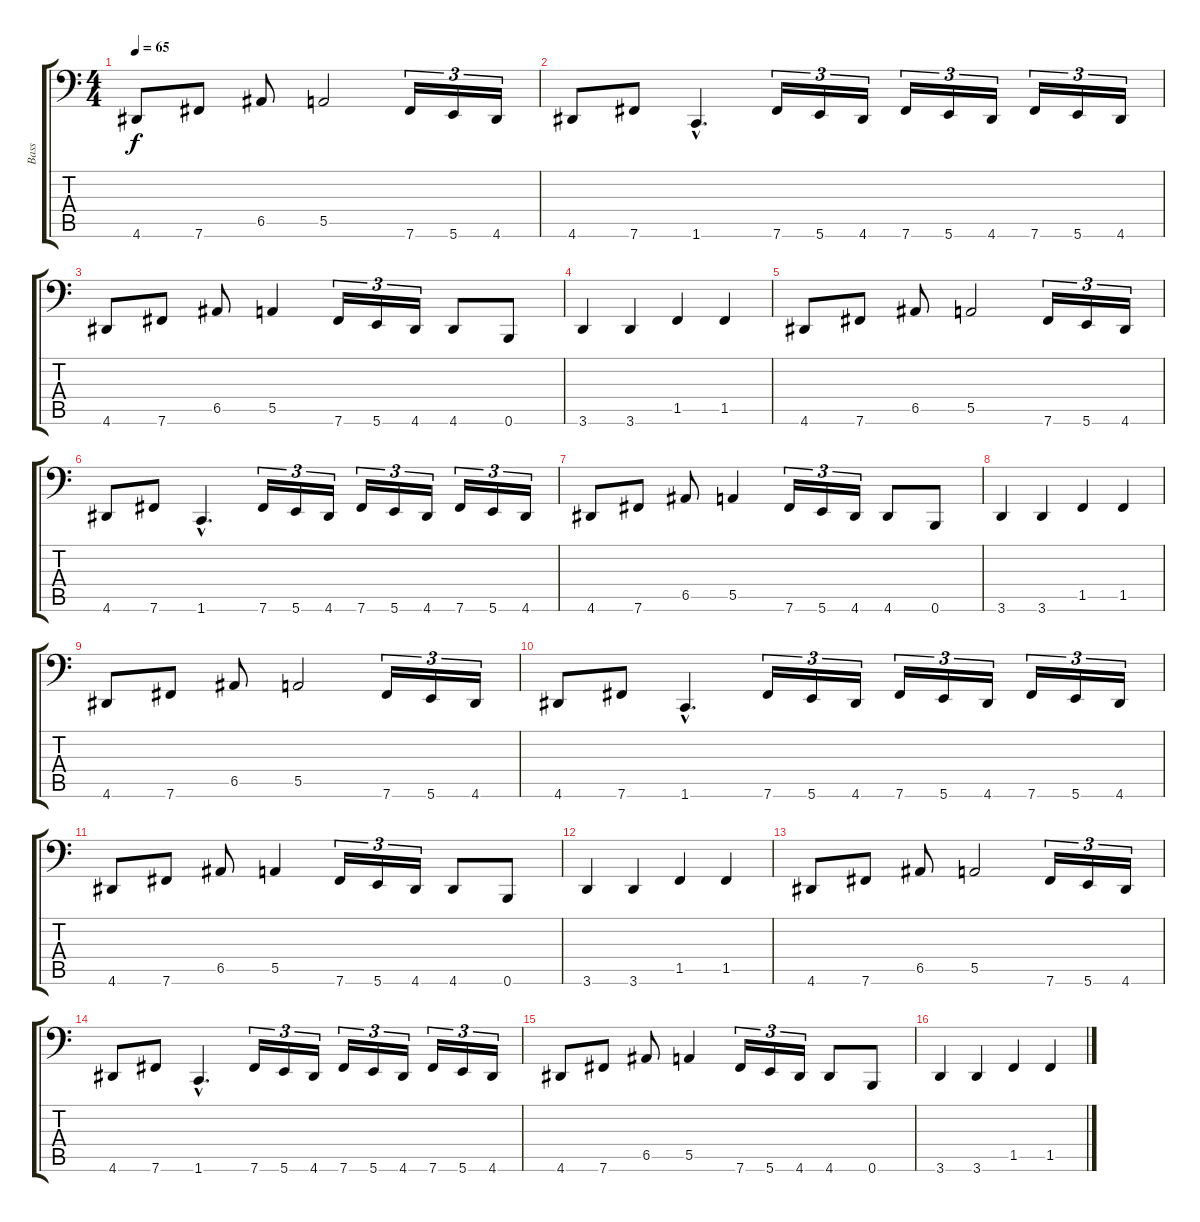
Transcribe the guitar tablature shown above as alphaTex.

\track ("Bass" "Bass") {instrument electricbassfinger}
\staff {score tabs}
\tuning (C3 G2 D2 A1 E1 B0) {hide}
\ts (4 4)
\tempo 65
\clef f4
\ks c
4.6.8{dy f instrument electricbassfinger} 7.6.8 6.5.8 5.5.2 7.6.16{tu (3 2)} 5.6.16{tu (3 2)} 4.6.16{tu (3 2)} |
4.6.8 7.6.8 1.6{hac}.4{d} 7.6.16{tu (3 2)} 5.6.16{tu (3 2)} 4.6.16{tu (3 2)} 7.6.16{tu (3 2)} 5.6.16{tu (3 2)} 4.6.16{tu (3 2)} 7.6.16{tu (3 2)} 5.6.16{tu (3 2)} 4.6.16{tu (3 2)} |
4.6.8 7.6.8 6.5.8 5.5.4 7.6.16{tu (3 2)} 5.6.16{tu (3 2)} 4.6.16{tu (3 2)} 4.6.8 0.6.8 |
3.6.4 3.6.4 1.5.4 1.5.4 |
4.6.8 7.6.8 6.5.8 5.5.2 7.6.16{tu (3 2)} 5.6.16{tu (3 2)} 4.6.16{tu (3 2)} |
4.6.8 7.6.8 1.6{hac}.4{d} 7.6.16{tu (3 2)} 5.6.16{tu (3 2)} 4.6.16{tu (3 2)} 7.6.16{tu (3 2)} 5.6.16{tu (3 2)} 4.6.16{tu (3 2)} 7.6.16{tu (3 2)} 5.6.16{tu (3 2)} 4.6.16{tu (3 2)} |
4.6.8 7.6.8 6.5.8 5.5.4 7.6.16{tu (3 2)} 5.6.16{tu (3 2)} 4.6.16{tu (3 2)} 4.6.8 0.6.8 |
3.6.4 3.6.4 1.5.4 1.5.4 |
4.6.8 7.6.8 6.5.8 5.5.2 7.6.16{tu (3 2)} 5.6.16{tu (3 2)} 4.6.16{tu (3 2)} |
4.6.8 7.6.8 1.6{hac}.4{d} 7.6.16{tu (3 2)} 5.6.16{tu (3 2)} 4.6.16{tu (3 2)} 7.6.16{tu (3 2)} 5.6.16{tu (3 2)} 4.6.16{tu (3 2)} 7.6.16{tu (3 2)} 5.6.16{tu (3 2)} 4.6.16{tu (3 2)} |
4.6.8 7.6.8 6.5.8 5.5.4 7.6.16{tu (3 2)} 5.6.16{tu (3 2)} 4.6.16{tu (3 2)} 4.6.8 0.6.8 |
3.6.4 3.6.4 1.5.4 1.5.4 |
4.6.8 7.6.8 6.5.8 5.5.2 7.6.16{tu (3 2)} 5.6.16{tu (3 2)} 4.6.16{tu (3 2)} |
4.6.8 7.6.8 1.6{hac}.4{d} 7.6.16{tu (3 2)} 5.6.16{tu (3 2)} 4.6.16{tu (3 2)} 7.6.16{tu (3 2)} 5.6.16{tu (3 2)} 4.6.16{tu (3 2)} 7.6.16{tu (3 2)} 5.6.16{tu (3 2)} 4.6.16{tu (3 2)} |
4.6.8 7.6.8 6.5.8 5.5.4 7.6.16{tu (3 2)} 5.6.16{tu (3 2)} 4.6.16{tu (3 2)} 4.6.8 0.6.8 |
3.6.4 3.6.4 1.5.4 1.5.4
